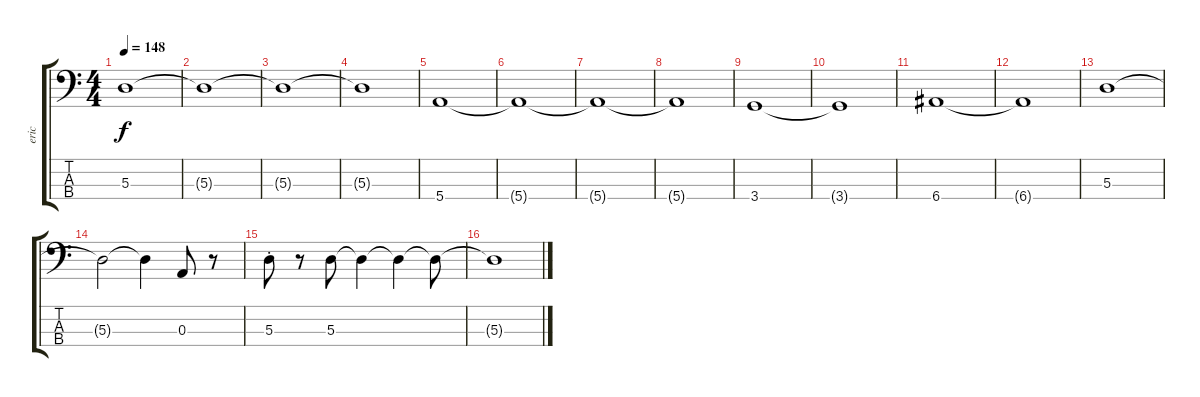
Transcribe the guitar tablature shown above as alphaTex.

\track ("eric" "eric") {instrument electricbassfinger}
\staff {score tabs}
\tuning (G2 D2 A1 E1) {hide}
\ts (4 4)
\tempo 148
\clef f4
\ks c
5.3.1{dy f instrument electricbassfinger} |
5.3{t}.1 |
5.3{t}.1 |
5.3{t}.1 |
5.4.1 |
5.4{t}.1 |
5.4{t}.1 |
5.4{t}.1 |
3.4.1 |
3.4{t}.1 |
6.4.1 |
6.4{t}.1 |
5.3.1 |
5.3{t}.2 5.3{t}.4 0.3.8 r.8 |
5.3{st}.8 r.8 5.3.8 5.3{t}.4 5.3{t}.4 5.3{t}.8 |
5.3{t}.1
